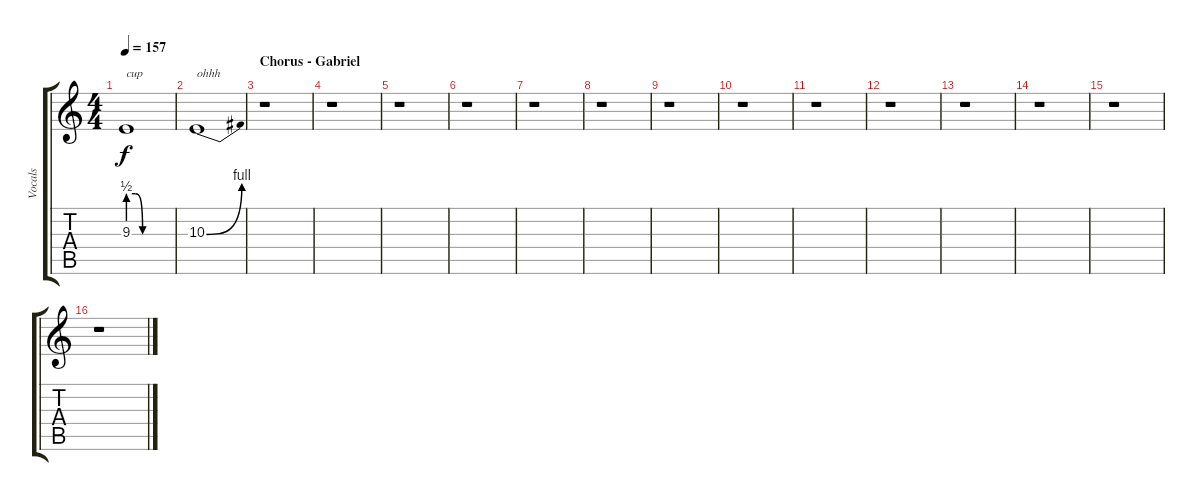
\track ("Vocals" "Vocals") {instrument choiraahs}
\staff {score tabs}
\tuning (Eb4 Bb3 Gb3 Db3 Ab2 Eb2) {hide}
\ts (4 4)
\tempo 157
\clef g2
\ks c
9.3{be (custom 0 2 10 2 20 0 60 0)}.1{txt "cup" dy f} |
10.3{be (bend 0 0 60 4)}.1{txt "ohhh"} |
\section ("" "Chorus - Gabriel")
r.1 |
r.1 |
r.1 |
r.1 |
r.1 |
r.1 |
r.1 |
r.1 |
r.1 |
r.1 |
r.1 |
r.1 |
r.1 |
r.1
